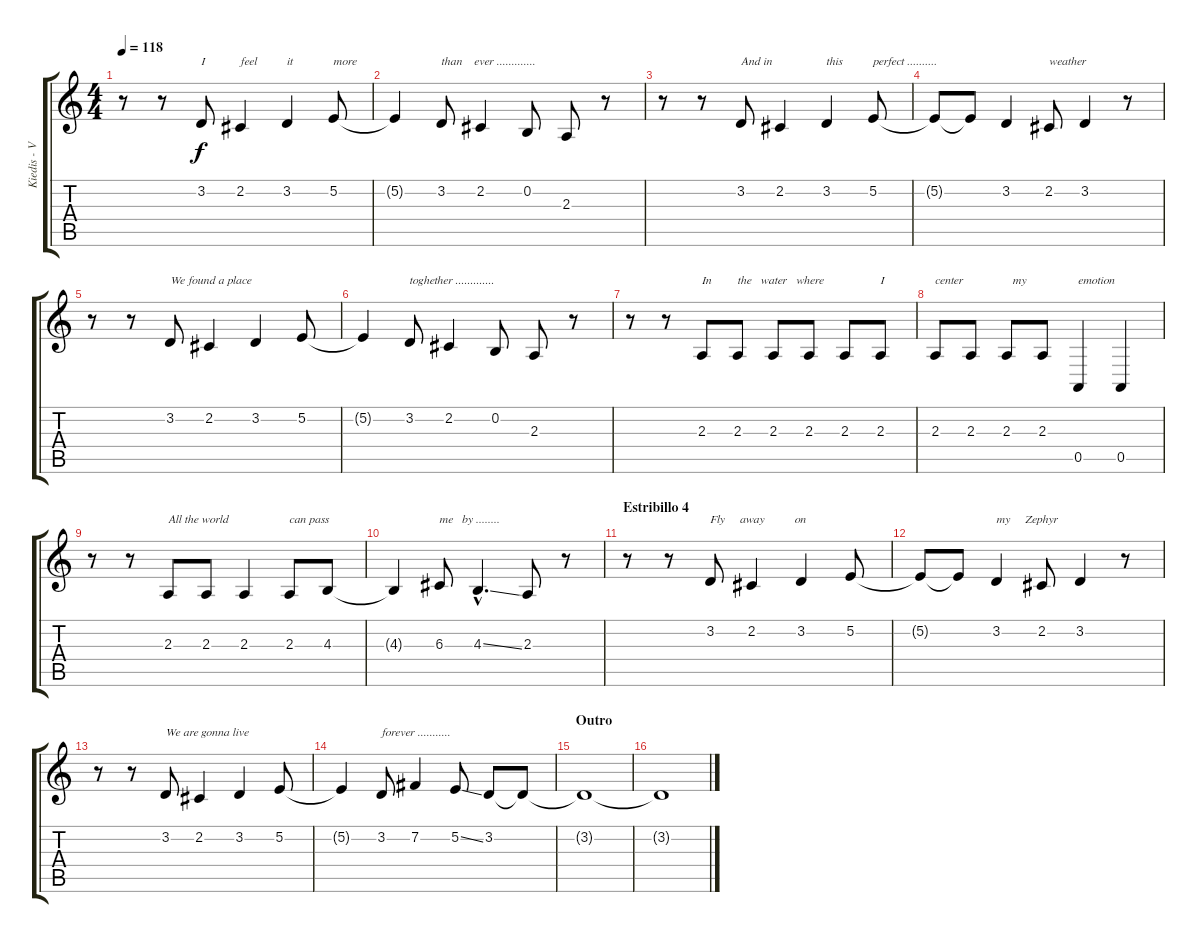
\track ("Kiedis - Voice" "Kiedis - V") {instrument bassoon}
\staff {score tabs}
\tuning (E4 B3 G3 D3 A2 E2) {hide}
\ts (4 4)
\tempo 118
\clef g2
\ks c
r.8{dy f} r.8 3.2.8{txt "I"} 2.2.4{txt "feel"} 3.2.4{txt "it"} 5.2.8{txt "more"} |
5.2{t}.4 3.2.8{txt "than    ever ............."} 2.2.4 0.2.8 2.3.8 r.8 |
r.8 r.8 3.2.8{txt "And in"} 2.2.4 3.2.4{txt "this"} 5.2.8{txt "perfect .........."} |
5.2{t}.8 5.2{t}.8 3.2.4 2.2.8{txt "weather"} 3.2.4 r.8 |
r.8 r.8 3.2.8{txt "We found a place"} 2.2.4 3.2.4 5.2.8 |
5.2{t}.4 3.2.8{txt "toghether ............."} 2.2.4 0.2.8 2.3.8 r.8 |
r.8 r.8 2.3.8{txt "In"} 2.3.8{txt "the   water   where"} 2.3.8 2.3.8 2.3.8 2.3.8{txt "I"} |
2.3.8{txt "center"} 2.3.8 2.3.8{txt "  my"} 2.3.8 0.5.4{txt "emotion"} 0.5.4 |
r.8 r.8 2.3.8{txt "All the world"} 2.3.8 2.3.4 2.3.8{txt "can pass"} 4.3.8 |
4.3{t}.4 6.3.8{txt "me   by ........"} 4.3{ss hac}.4{d} 2.3.8 r.8 |
\section ("" "Estribillo 4")
r.8 r.8 3.2.8{txt "Fly     away          on"} 2.2.4 3.2.4 5.2.8 |
5.2{t}.8 5.2{t}.8 3.2.4{txt "my     Zephyr"} 2.2.8 3.2.4 r.8 |
r.8 r.8 3.2.8{txt "We are gonna live"} 2.2.4 3.2.4 5.2.8 |
5.2{t}.4 3.2.8{txt "forever ..........."} 7.2.4 5.2{ss}.8 3.2.8 3.2{t}.8 |
\section ("" "Outro")
3.2{t}.1 |
3.2{t}.1
